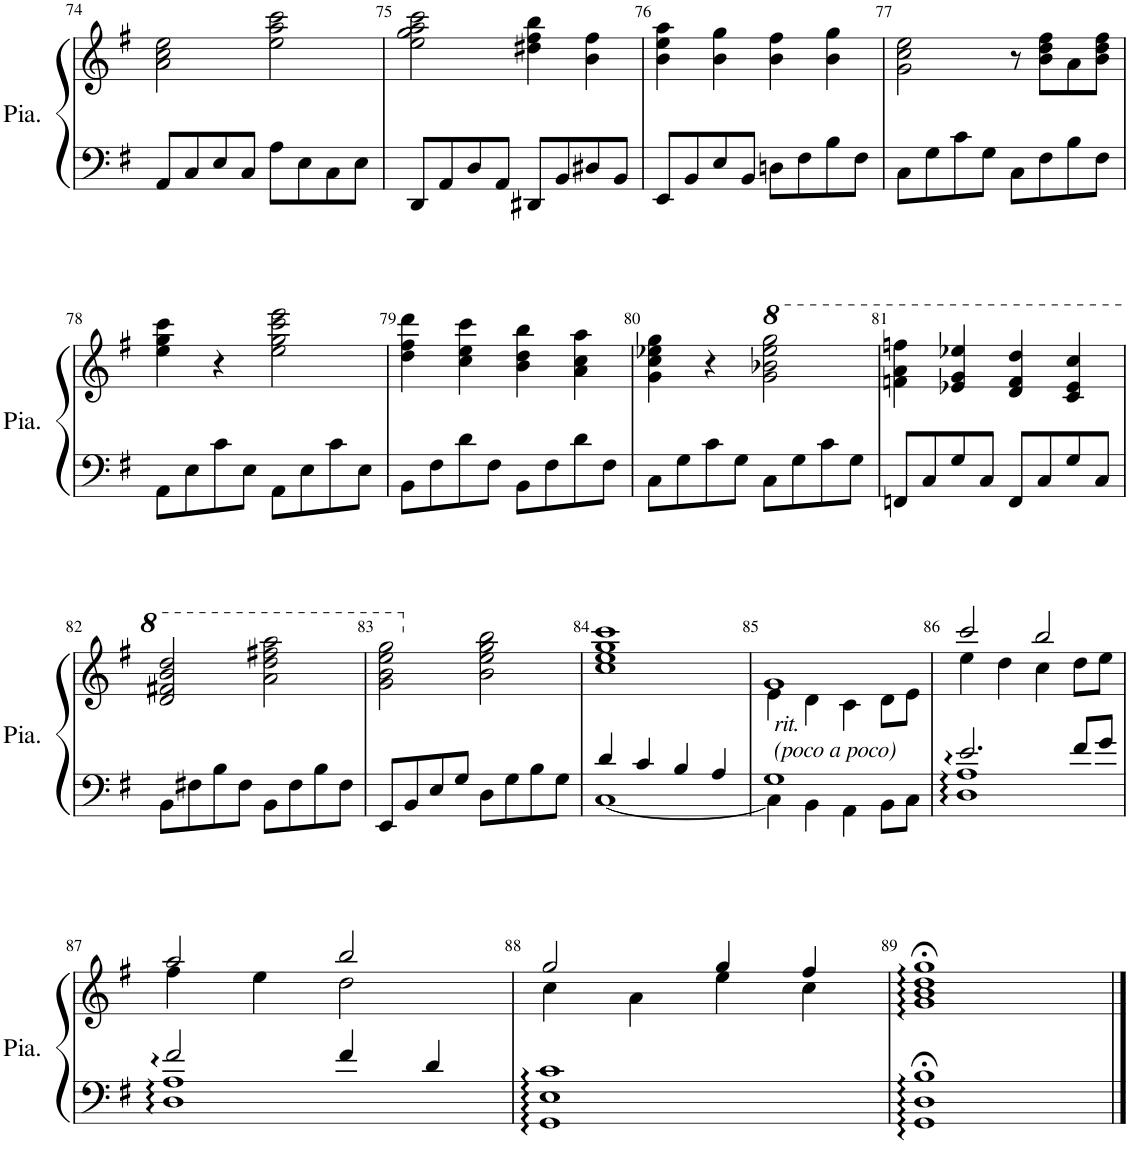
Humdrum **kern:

**kern	**kern
*part1	*part1
*staff2	*staff1
*I"Piano	*
*I'Pia.	*
!!LO:PB:g=z
*clefF4	*clefG2
*k[f#]	*k[f#]
*M4/4	*M4/4
*met(c)	*met(c)
=74	=74
8AA/L	2a\ 2cc\ 2ee\
8C/	.
8E/	.
8C/J	.
8A\L	2ee\ 2aa\ 2ccc\
8E\	.
8C\	.
8E\J	.
=75	=75
8DD/L	2ee\ 2gg\ 2aa\ 2ccc\
8AA/	.
8D/	.
8AA/J	.
8DD#X/L	4dd#X\ 4ff#\ 4bb\
8BB/	.
8D#X/	4b\ 4ff#\
8BB/J	.
=76	=76
8EE/L	4b\ 4ee\ 4aa\
8BB/	.
8E/	4b\ 4gg\
8BB/J	.
8Dn\L	4b\ 4ff#\
8F#\	.
8B\	4b\ 4gg\
8F#\J	.
=77	=77
8C\L	2g\ 2cc\ 2ee\
8G\	.
8c\	.
8G\J	.
8C\L	8r
8F#\	8b\ 8dd\ 8ff#\L
8B\	8a\
8F#\J	8b\ 8dd\ 8ff#\J
!!LO:LB:g=z
=78	=78
8AA\L	4ee\ 4gg\ 4ccc\
8E\	.
8c\	4r
8E\J	.
8AA\L	2ee\ 2gg\ 2ccc\ 2eee\
8E\	.
8c\	.
8E\J	.
=79	=79
8BB\L	4dd\ 4ff#\ 4ddd\
8F#\	.
8d\	4cc\ 4ee\ 4ccc\
8F#\J	.
8BB\L	4b\ 4dd\ 4bb\
8F#\	.
8d\	4a\ 4cc\ 4aa\
8F#\J	.
=80	=80
8C\L	4g\ 4cc\ 4ee-X\ 4gg\
8G\	.
8c\	4r
8G\J	.
*	*8va
8C\L	2gg\ 2bb-X\ 2eee-\ 2ggg\
8G\	.
8c\	.
8G\J	.
=81	=81
8FFn/L	4ffn\ 4aa\ 4fffn\
8C/	.
8G/	4ee-X/ 4gg/ 4eee-X/
8C/J	.
8FF/L	4dd/ 4ff/ 4ddd/
8C/	.
8G/	4cc/ 4ee-/ 4ccc/
8C/J	.
!!LO:LB:g=z
=82	=82
8BB\L	2dd/ 2ff#X/ 2bb/ 2ddd/
8F#X\	.
8B\	.
8F#\J	.
8BB\L	2aa\ 2ddd\ 2fff#X\ 2aaa\
8F#\	.
8B\	.
8F#\J	.
=83	=83
8EE/L	2gg\ 2bb\ 2eee\ 2ggg\
8BB/	.
8E/	.
8G/J	.
*	*X8va
8D\L	2b\ 2ee\ 2gg\ 2bb\
8G\	.
8B\	.
8G\J	.
=84	=84
*^	*
4d/	[1C	1cc 1ee 1gg 1ccc
4c/	.	.
4B/	.	.
4A/	.	.
=85	=85	=85
*	*	*^
!	!	!LO:TX:b:i:t=rit.	!
!	!	!LO:TX:b:t=(poco a poco)	!
1G	4C\]	1g	4e\
.	4BB\	.	4d\
.	4AA\	.	4c\
.	8BB\L	.	8d\L
.	8C\J	.	8e\J
=86	=86	=86	=86
2.e/	1D:: 1A::	2ccc/	4ee\
.	.	.	4dd\
.	.	2bb/	4cc\
8f#/L	.	.	8dd\L
8g/J	.	.	8ee\J
!!LO:LB:g=z	!!
=87	=87	=87	=87
2f#/	1D:: 1A::	2aa/	4ff#\
.	.	.	4ee\
4f#/	.	2bb/	2dd\
4d/	.	.	.
*v	*v	*	*
=88	=88	=88
1GG 1E 1c	2gg/	4cc\
.	.	4a\
.	4gg/	4ee\
.	4ff#/	4cc\
*	*v	*v
=89	=89
1GG::;< 1D::;< 1B::;<	1g;< 1b;< 1dd;< 1gg;<
==	==
*-	*-
